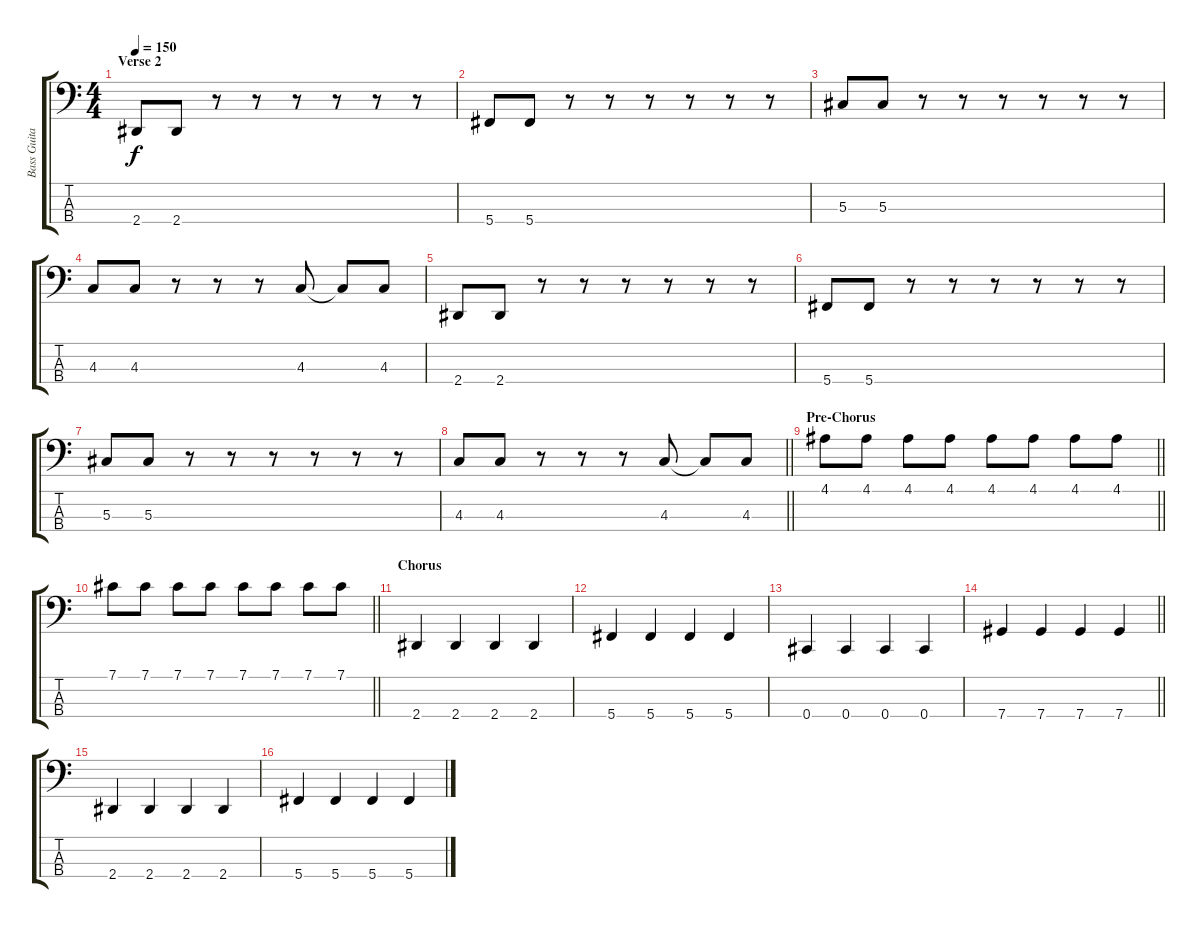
\track ("Bass Guitar" "Bass Guita") {instrument electricbassfinger}
\staff {score tabs}
\tuning (Gb2 Db2 Ab1 Db1) {hide}
\ts (4 4)
\section ("" "Verse 2")
\tempo 150
\clef f4
\ks c
2.4.8{dy f} 2.4.8 r.8 r.8 r.8 r.8 r.8 r.8 |
5.4.8 5.4.8 r.8 r.8 r.8 r.8 r.8 r.8 |
5.3.8 5.3.8 r.8 r.8 r.8 r.8 r.8 r.8 |
4.3.8 4.3.8 r.8 r.8 r.8 4.3.8 4.3{t}.8 4.3.8 |
2.4.8 2.4.8 r.8 r.8 r.8 r.8 r.8 r.8 |
5.4.8 5.4.8 r.8 r.8 r.8 r.8 r.8 r.8 |
5.3.8 5.3.8 r.8 r.8 r.8 r.8 r.8 r.8 |
\barLineRight lightlight
4.3.8 4.3.8 r.8 r.8 r.8 4.3.8 4.3{t}.8 4.3.8 |
\section ("" "Pre-Chorus")
\barLineRight lightlight
4.1.8 4.1.8 4.1.8 4.1.8 4.1.8 4.1.8 4.1.8 4.1.8 |
\barLineRight lightlight
7.1.8 7.1.8 7.1.8 7.1.8 7.1.8 7.1.8 7.1.8 7.1.8 |
\section ("" "Chorus")
2.4.4 2.4.4 2.4.4 2.4.4 |
5.4.4 5.4.4 5.4.4 5.4.4 |
0.4.4 0.4.4 0.4.4 0.4.4 |
\barLineRight lightlight
7.4.4 7.4.4 7.4.4 7.4.4 |
2.4.4 2.4.4 2.4.4 2.4.4 |
5.4.4 5.4.4 5.4.4 5.4.4
